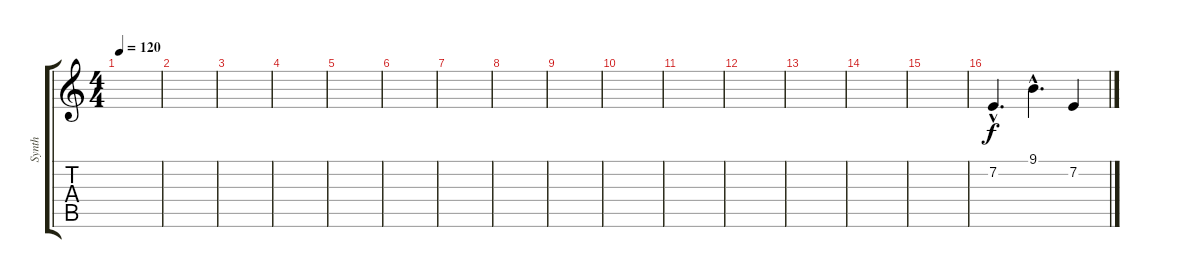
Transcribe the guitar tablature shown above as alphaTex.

\track ("Synth" "Synth") {instrument stringensemble1}
\staff {score tabs}
\tuning (D4 A3 F3 C3 G2 D2) {hide}
\ts (4 4)
\tempo 120
\clef g2
\ks c
|
|
|
|
|
|
|
|
|
|
|
|
|
|
|
7.2{hac}.4{d} 9.1{hac}.4{d} 7.2.4
